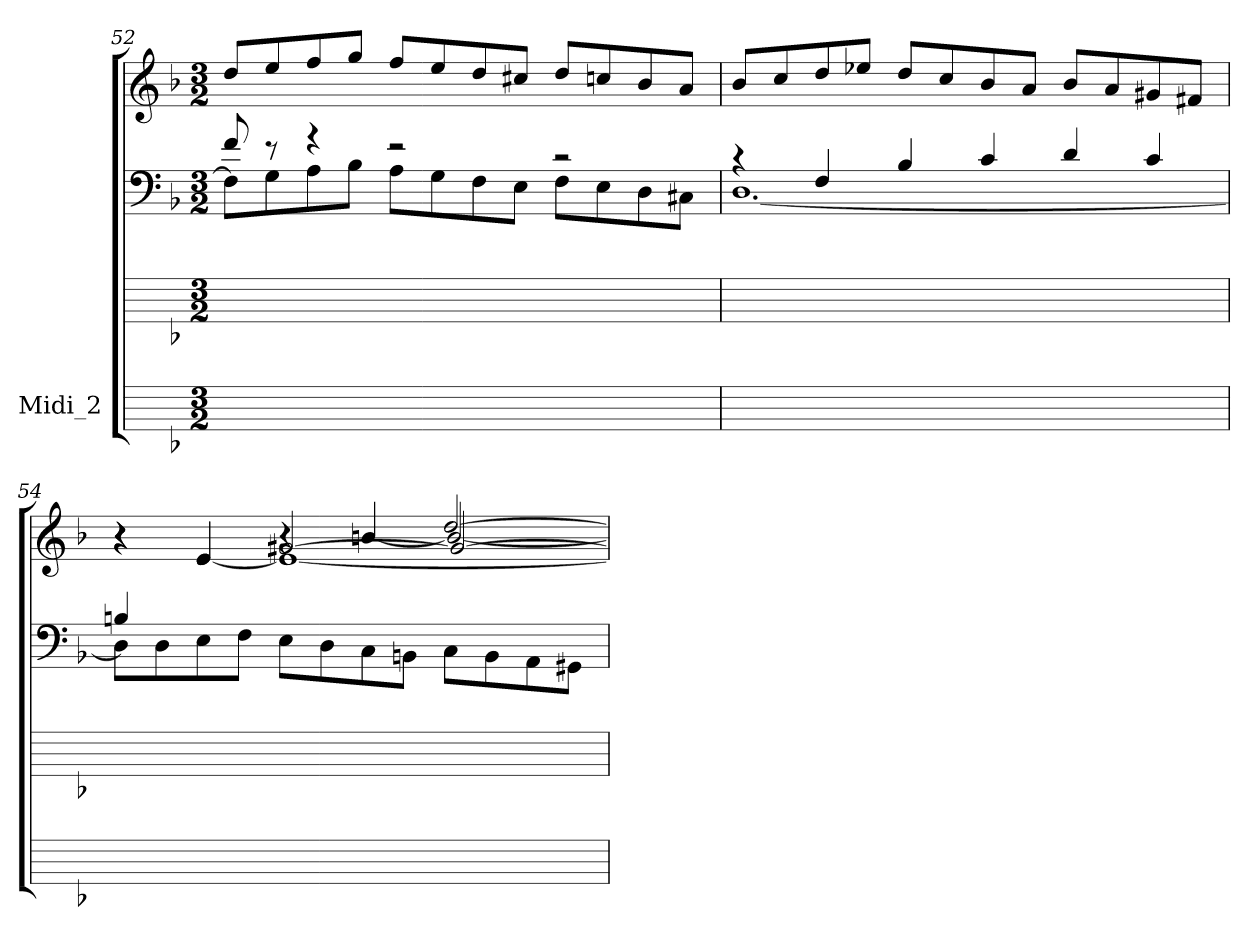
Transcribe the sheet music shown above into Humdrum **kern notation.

**kern	**kern	**kern	**kern
*part1	*part1	*part1	*part1
*staff4	*staff3	*staff2	*staff1
*I"Midi_2	*	*	*
*	*	*clefF4	*clefG2
*k[b-]	*k[b-]	*k[b-]	*k[b-]
*F:	*F:	*F:	*F:
*M3/2	*M3/2	*M3/2	*M3/2
=52	=52	=52	=52
*	*	*^	*^
*	*	*	*	*	*^
1.ryy	1.ryy	8f/	8F\L]	8ddL	4ryy	1.ryy
.	.	8r	8G\	8ee/	.	.
.	.	4r	8A\	8ff/	4ryy	.
.	.	.	8B-\J	8gg/J	.	.
.	.	2r	8AL	8ff/L	2ryy	.
.	.	.	8G\	8ee	.	.
.	.	.	8F\	8dd/	.	.
.	.	.	8E\J	8cc#X/J	.	.
.	.	2r	8FL	8ddL	2ryy	.
.	.	.	8E	8ccn	.	.
.	.	.	8D	8b-	.	.
.	.	.	8C#XJ	8aJ	.	.
!!LO:LB:g=z	!!	!!
=53	=53	=53	=53	=53	=53	=53
1.ryy	1.ryy	4r	[1.D\	8b-L	1.ryy	1.ryy
.	.	.	.	8cc	.	.
.	.	4F/	.	8dd	.	.
.	.	.	.	8ee-XJ	.	.
.	.	4B-/	.	8ddL	.	.
.	.	.	.	8cc	.	.
.	.	4c/	.	8b-	.	.
.	.	.	.	8aJ	.	.
.	.	4d/	.	8b-L	.	.
.	.	.	.	8a	.	.
.	.	4c/	.	8g#X	.	.
.	.	.	.	8f#XJ	.	.
=54	=54	=54	=54	=54	=54	=54
*	*	*	*	*	*	*^
1.ryy	1.ryy	4Bn/	8D\L]	4g#X/yy	4r	4r	4ryy
.	.	.	8D\	.	.	.	.
.	.	1ryy	8E\	4e/	4ryy	4ryy	[4e/
.	.	.	8F\J	.	.	.	.
.	.	.	8E\L	4ryy	4r	[2g#X/	1e/_
.	.	.	8D\	.	.	.	.
.	.	.	8C\	4ryy	[4bn/	.	.
.	.	.	8BBn\J	.	.	.	.
.	.	.	8C\L	[2dd/	2b/_	2g#/_	.
.	.	.	8BB\	.	.	.	.
.	.	4ryy	8AA\	.	.	.	.
.	.	.	8GG#X\J	.	.	.	.
*	*	*v	*v	*	*	*	*
*	*	*	*v	*v	*v	*v
=	=	=	=
*-	*-	*-	*-
